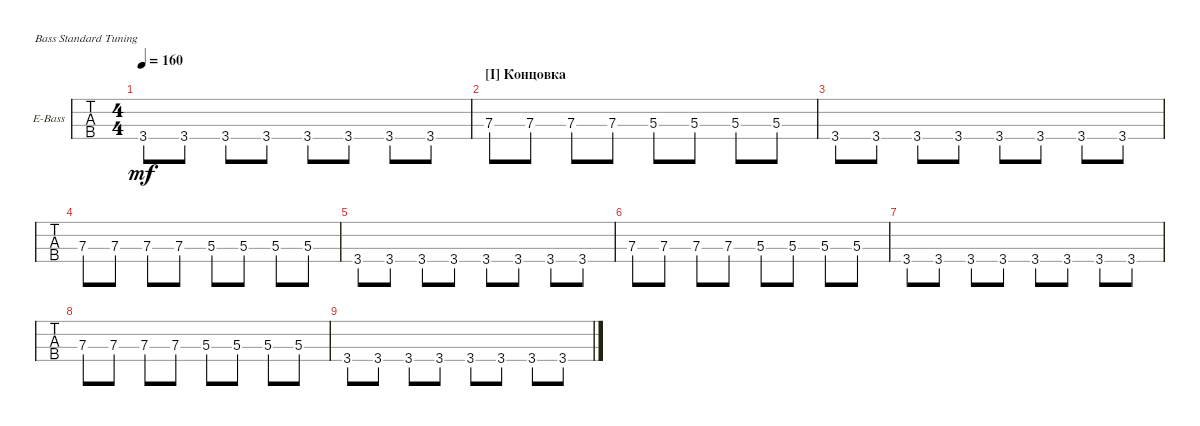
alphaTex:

\bracketExtendMode groupsimilarinstruments
\firstSystemTrackNameOrientation horizontal
\otherSystemsTrackNameOrientation horizontal
\track ("Electric Bass" "E-Bass") {instrument electricbassfinger}
\staff {tabs}
\tuning (G2 D2 A1 E1)
\ts (4 4)
\tempo 160
\clef f4
\scale
0.333333
\ks c
3.4.8{dy mf} 3.4.8 3.4.8 3.4.8 3.4.8 3.4.8 3.4.8 3.4.8 |
\section ("I" "Концовка")
\scale
0.333333 7.3.8 7.3.8 7.3.8 7.3.8 5.3.8 5.3.8 5.3.8 5.3.8 |
\scale
0.333333 3.4.8 3.4.8 3.4.8 3.4.8 3.4.8 3.4.8 3.4.8 3.4.8 |
\scale
0.333333 7.3.8 7.3.8 7.3.8 7.3.8 5.3.8 5.3.8 5.3.8 5.3.8 |
\scale
0.333333 3.4.8 3.4.8 3.4.8 3.4.8 3.4.8 3.4.8 3.4.8 3.4.8 |
\scale
0.333333 7.3.8 7.3.8 7.3.8 7.3.8 5.3.8 5.3.8 5.3.8 5.3.8 |
\scale
0.333333 3.4.8 3.4.8 3.4.8 3.4.8 3.4.8 3.4.8 3.4.8 3.4.8 |
\scale
0.333333 7.3.8 7.3.8 7.3.8 7.3.8 5.3.8 5.3.8 5.3.8 5.3.8 |
\scale
0.333333 3.4.8 3.4.8 3.4.8 3.4.8 3.4.8 3.4.8 3.4.8 3.4.8 |
\scale
0.333333
